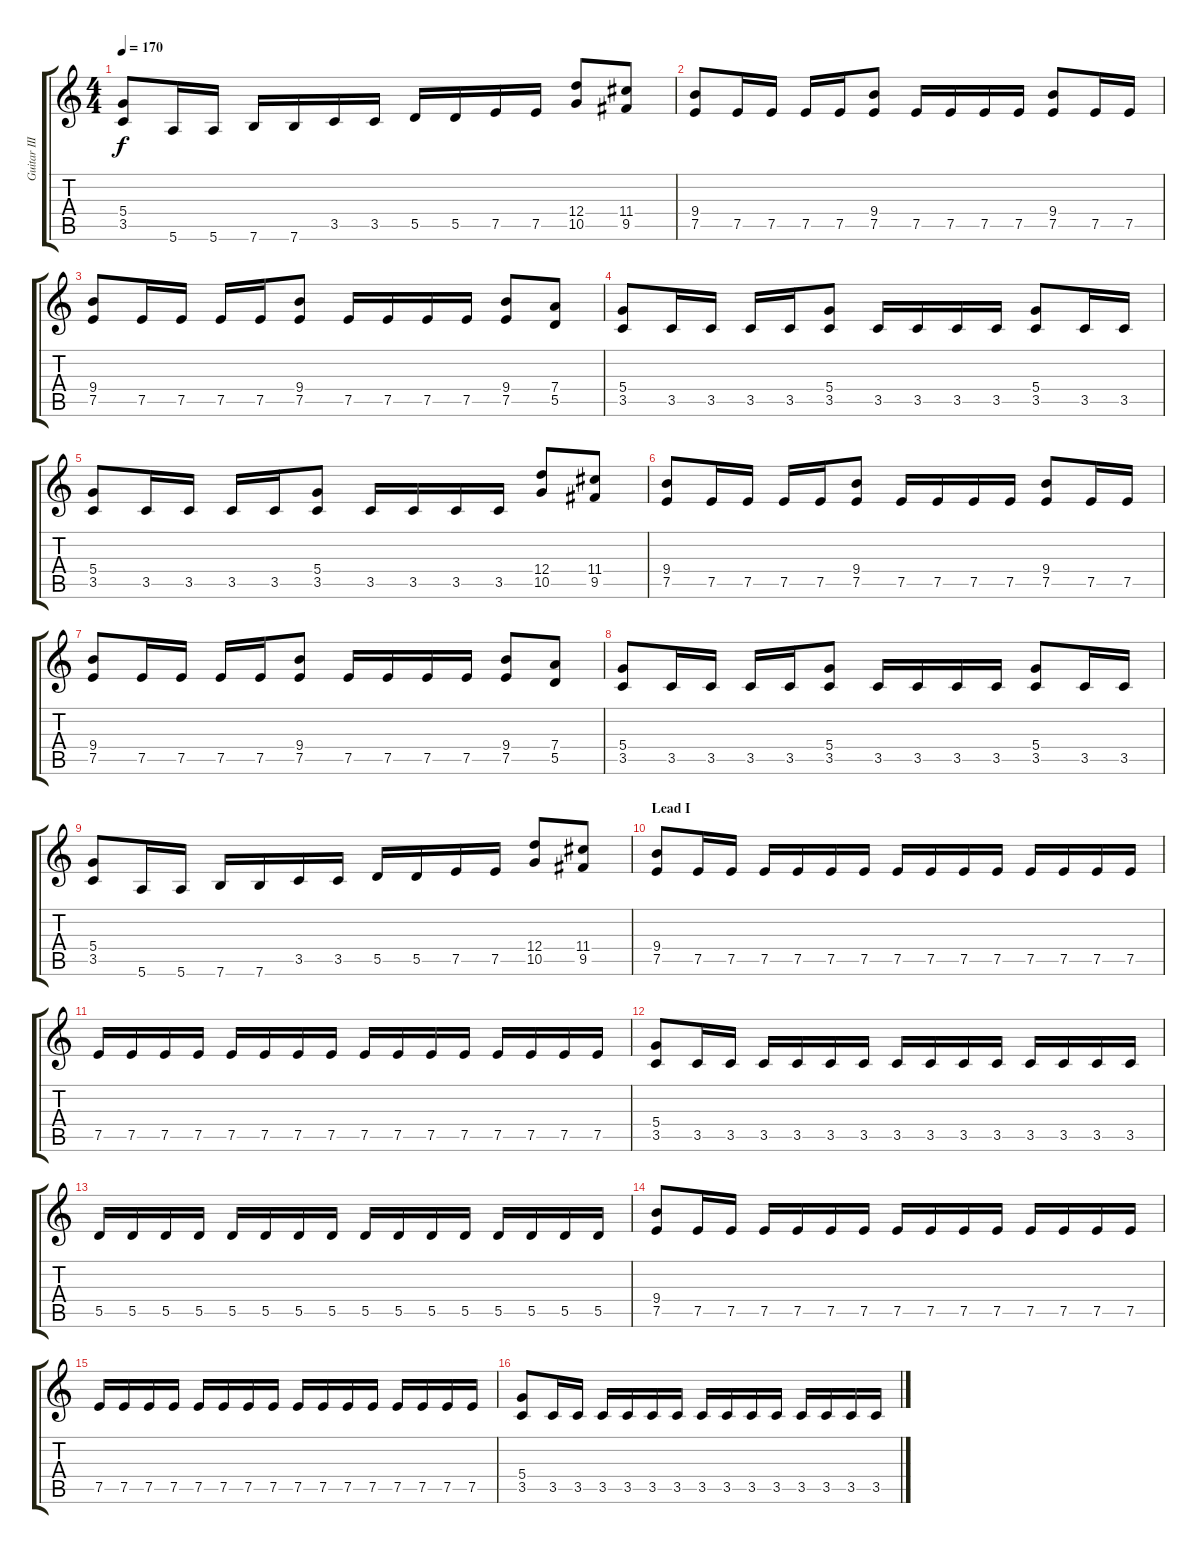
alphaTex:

\track ("Guitar III" "Guitar III") {instrument distortionguitar}
\staff {score tabs}
\tuning (E4 B3 G3 D3 A2 E2) {hide}
\ts (4 4)
\tempo 170
\clef g2
\ks c
(5.4 3.5).8{dy f} 5.6.16 5.6.16 7.6.16 7.6.16 3.5.16 3.5.16 5.5.16 5.5.16 7.5.16 7.5.16 (12.4 10.5).8 (11.4 9.5).8 |
(9.4 7.5).8 7.5.16 7.5.16 7.5.16 7.5.16 (9.4 7.5).8 7.5.16 7.5.16 7.5.16 7.5.16 (9.4 7.5).8 7.5.16 7.5.16 |
(9.4 7.5).8 7.5.16 7.5.16 7.5.16 7.5.16 (9.4 7.5).8 7.5.16 7.5.16 7.5.16 7.5.16 (9.4 7.5).8 (7.4 5.5).8 |
(5.4 3.5).8 3.5.16 3.5.16 3.5.16 3.5.16 (5.4 3.5).8 3.5.16 3.5.16 3.5.16 3.5.16 (5.4 3.5).8 3.5.16 3.5.16 |
(5.4 3.5).8 3.5.16 3.5.16 3.5.16 3.5.16 (5.4 3.5).8 3.5.16 3.5.16 3.5.16 3.5.16 (12.4 10.5).8 (11.4 9.5).8 |
(9.4 7.5).8 7.5.16 7.5.16 7.5.16 7.5.16 (9.4 7.5).8 7.5.16 7.5.16 7.5.16 7.5.16 (9.4 7.5).8 7.5.16 7.5.16 |
(9.4 7.5).8 7.5.16 7.5.16 7.5.16 7.5.16 (9.4 7.5).8 7.5.16 7.5.16 7.5.16 7.5.16 (9.4 7.5).8 (7.4 5.5).8 |
(5.4 3.5).8 3.5.16 3.5.16 3.5.16 3.5.16 (5.4 3.5).8 3.5.16 3.5.16 3.5.16 3.5.16 (5.4 3.5).8 3.5.16 3.5.16 |
(5.4 3.5).8 5.6.16 5.6.16 7.6.16 7.6.16 3.5.16 3.5.16 5.5.16 5.5.16 7.5.16 7.5.16 (12.4 10.5).8 (11.4 9.5).8 |
\section ("" "Lead I")
(9.4 7.5).8 7.5.16 7.5.16 7.5.16 7.5.16 7.5.16 7.5.16 7.5.16 7.5.16 7.5.16 7.5.16 7.5.16 7.5.16 7.5.16 7.5.16 |
7.5.16 7.5.16 7.5.16 7.5.16 7.5.16 7.5.16 7.5.16 7.5.16 7.5.16 7.5.16 7.5.16 7.5.16 7.5.16 7.5.16 7.5.16 7.5.16 |
(5.4 3.5).8 3.5.16 3.5.16 3.5.16 3.5.16 3.5.16 3.5.16 3.5.16 3.5.16 3.5.16 3.5.16 3.5.16 3.5.16 3.5.16 3.5.16 |
5.5.16 5.5.16 5.5.16 5.5.16 5.5.16 5.5.16 5.5.16 5.5.16 5.5.16 5.5.16 5.5.16 5.5.16 5.5.16 5.5.16 5.5.16 5.5.16 |
(9.4 7.5).8 7.5.16 7.5.16 7.5.16 7.5.16 7.5.16 7.5.16 7.5.16 7.5.16 7.5.16 7.5.16 7.5.16 7.5.16 7.5.16 7.5.16 |
7.5.16 7.5.16 7.5.16 7.5.16 7.5.16 7.5.16 7.5.16 7.5.16 7.5.16 7.5.16 7.5.16 7.5.16 7.5.16 7.5.16 7.5.16 7.5.16 |
(5.4 3.5).8 3.5.16 3.5.16 3.5.16 3.5.16 3.5.16 3.5.16 3.5.16 3.5.16 3.5.16 3.5.16 3.5.16 3.5.16 3.5.16 3.5.16
